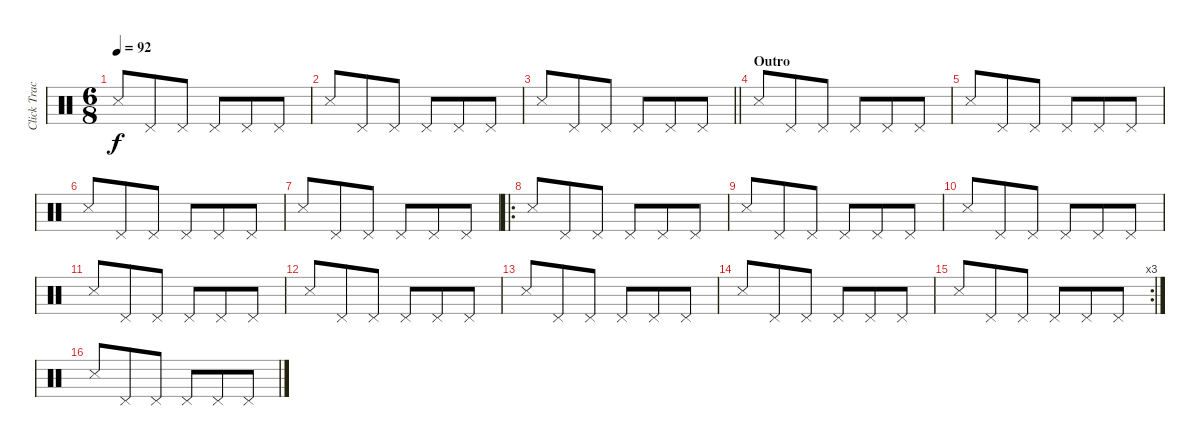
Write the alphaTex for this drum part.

\track ("Click Track" "Click Trac") {instrument percussion}
\staff {score}
\articulation defaults
\ts (6 8)
\tempo 92
\clef neutral
\ks c "Snare (side stick) 3".8{dy f} "Pedal Hi-Hat (hit)".8 "Pedal Hi-Hat (hit)".8 "Pedal Hi-Hat (hit)".8 "Pedal Hi-Hat (hit)".8 "Pedal Hi-Hat (hit)".8
|
"Snare (side stick) 3".8 "Pedal Hi-Hat (hit)".8 "Pedal Hi-Hat (hit)".8 "Pedal Hi-Hat (hit)".8 "Pedal Hi-Hat (hit)".8 "Pedal Hi-Hat (hit)".8 |
\barLineRight lightlight "Snare (side stick) 3".8 "Pedal Hi-Hat (hit)".8 "Pedal Hi-Hat (hit)".8 "Pedal Hi-Hat (hit)".8 "Pedal Hi-Hat (hit)".8 "Pedal Hi-Hat (hit)".8
|
\section ("" "Outro")
"Snare (side stick) 3".8 "Pedal Hi-Hat (hit)".8 "Pedal Hi-Hat (hit)".8 "Pedal Hi-Hat (hit)".8 "Pedal Hi-Hat (hit)".8 "Pedal Hi-Hat (hit)".8 |
"Snare (side stick) 3".8 "Pedal Hi-Hat (hit)".8 "Pedal Hi-Hat (hit)".8 "Pedal Hi-Hat (hit)".8 "Pedal Hi-Hat (hit)".8 "Pedal Hi-Hat (hit)".8 |
"Snare (side stick) 3".8 "Pedal Hi-Hat (hit)".8 "Pedal Hi-Hat (hit)".8 "Pedal Hi-Hat (hit)".8 "Pedal Hi-Hat (hit)".8 "Pedal Hi-Hat (hit)".8 |
"Snare (side stick) 3".8 "Pedal Hi-Hat (hit)".8 "Pedal Hi-Hat (hit)".8 "Pedal Hi-Hat (hit)".8 "Pedal Hi-Hat (hit)".8 "Pedal Hi-Hat (hit)".8 |
\ro "Snare (side stick) 3".8 "Pedal Hi-Hat (hit)".8 "Pedal Hi-Hat (hit)".8 "Pedal Hi-Hat (hit)".8 "Pedal Hi-Hat (hit)".8 "Pedal Hi-Hat (hit)".8
|
"Snare (side stick) 3".8 "Pedal Hi-Hat (hit)".8 "Pedal Hi-Hat (hit)".8 "Pedal Hi-Hat (hit)".8 "Pedal Hi-Hat (hit)".8 "Pedal Hi-Hat (hit)".8 |
"Snare (side stick) 3".8 "Pedal Hi-Hat (hit)".8 "Pedal Hi-Hat (hit)".8 "Pedal Hi-Hat (hit)".8 "Pedal Hi-Hat (hit)".8 "Pedal Hi-Hat (hit)".8 |
"Snare (side stick) 3".8 "Pedal Hi-Hat (hit)".8 "Pedal Hi-Hat (hit)".8 "Pedal Hi-Hat (hit)".8 "Pedal Hi-Hat (hit)".8 "Pedal Hi-Hat (hit)".8 |
"Snare (side stick) 3".8 "Pedal Hi-Hat (hit)".8 "Pedal Hi-Hat (hit)".8 "Pedal Hi-Hat (hit)".8 "Pedal Hi-Hat (hit)".8 "Pedal Hi-Hat (hit)".8 |
"Snare (side stick) 3".8 "Pedal Hi-Hat (hit)".8 "Pedal Hi-Hat (hit)".8 "Pedal Hi-Hat (hit)".8 "Pedal Hi-Hat (hit)".8 "Pedal Hi-Hat (hit)".8 |
"Snare (side stick) 3".8 "Pedal Hi-Hat (hit)".8 "Pedal Hi-Hat (hit)".8 "Pedal Hi-Hat (hit)".8 "Pedal Hi-Hat (hit)".8 "Pedal Hi-Hat (hit)".8 |
\rc 3 "Snare (side stick) 3".8 "Pedal Hi-Hat (hit)".8 "Pedal Hi-Hat (hit)".8 "Pedal Hi-Hat (hit)".8 "Pedal Hi-Hat (hit)".8 "Pedal Hi-Hat (hit)".8
|
"Snare (side stick) 3".8 "Pedal Hi-Hat (hit)".8 "Pedal Hi-Hat (hit)".8 "Pedal Hi-Hat (hit)".8 "Pedal Hi-Hat (hit)".8 "Pedal Hi-Hat (hit)".8
